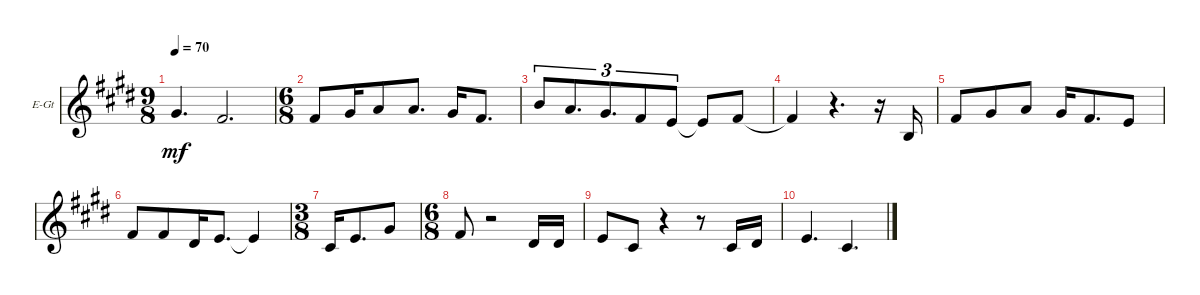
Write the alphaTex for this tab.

\defaultSystemsLayout 4
\bracketExtendMode groupsimilarinstruments
\firstSystemTrackNameOrientation horizontal
\otherSystemsTrackNameOrientation horizontal
\track ("Paul's Voice" "E-Gt") {instrument electricguitarclean}
\staff {score}
\tuning (E4 B3 G3 D3 A2 E2)
\ts (9 8)
\tempo 70
\clef g2
\ks c#minor
1.3.4{d dy mf} 4.4.2{d} |
\ts (6 8)
4.4.8 6.4.16 7.4.8 7.4.8{d} 6.4.16 4.4.8{d} |
4.3.8{tu (3 2)} 2.3.8{d tu (3 2)} 1.3.8{d tu (3 2)} 9.5.8{tu (3 2)} 7.5.8{tu (3 2)} 7.5{t}.8 9.5.8 |
9.5{t}.4 r.4{d} r.16 2.5.16 |
4.4.8 6.4.8 7.4.8 6.4.16 4.4.8{d} 2.4.8 |
4.4.8 4.4.8 6.5.16 7.5.8{d} 7.5{t}.4 |
\ts (3 8)
9.6.16 7.5.8{d} 6.4.8 |
\ts (6 8)
4.4.8 r.2 1.4.16 1.4.16 |
2.4.8 4.5.8 r.4 r.8 4.5.16 6.5.16 |
2.4.4{d} 4.5.4{d}
